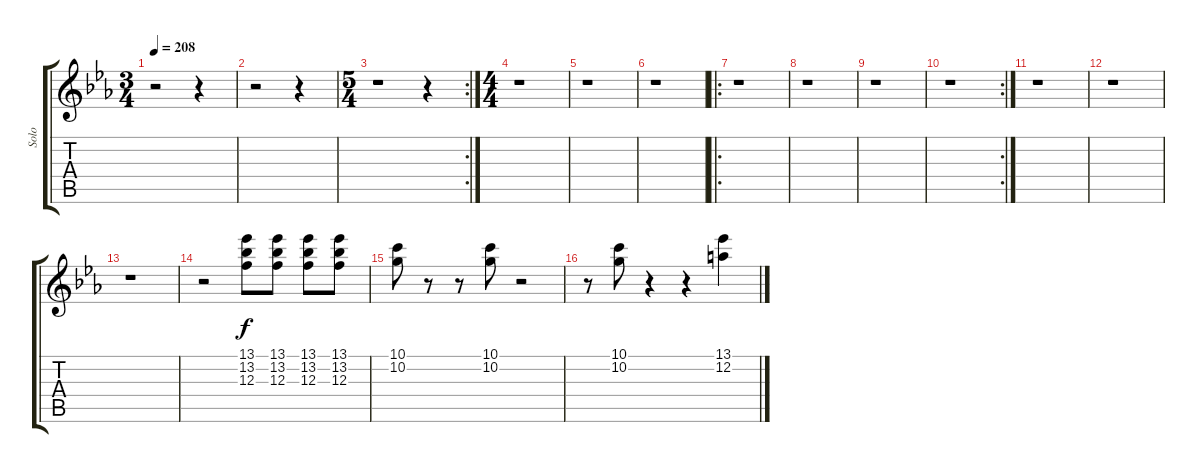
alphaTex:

\track ("Solo" "Solo") {instrument distortionguitar}
\staff {score tabs}
\tuning (D4 A3 F3 C3 G2 C2) {hide}
\ts (3 4)
\tempo 208
\clef g2
\ks cminor
r.2{dy f} r.4 |
r.2 r.4 |
\rc 2
\ts (5 4)
r.1 r.4 |
\ts (4 4)
r.1 |
r.1 |
r.1 |
\ro
r.1 |
r.1 |
r.1 |
\rc 2
r.1 |
r.1 |
r.1 |
r.1 |
r.2 (13.1 13.2 12.3).8 (13.1 13.2 12.3).8 (13.1 13.2 12.3).8 (13.1 13.2 12.3).8 |
(10.1 10.2).8 r.8 r.8 (10.1 10.2).8 r.2 |
r.8 (10.1 10.2).8 r.4 r.4 (13.1 12.2).4
